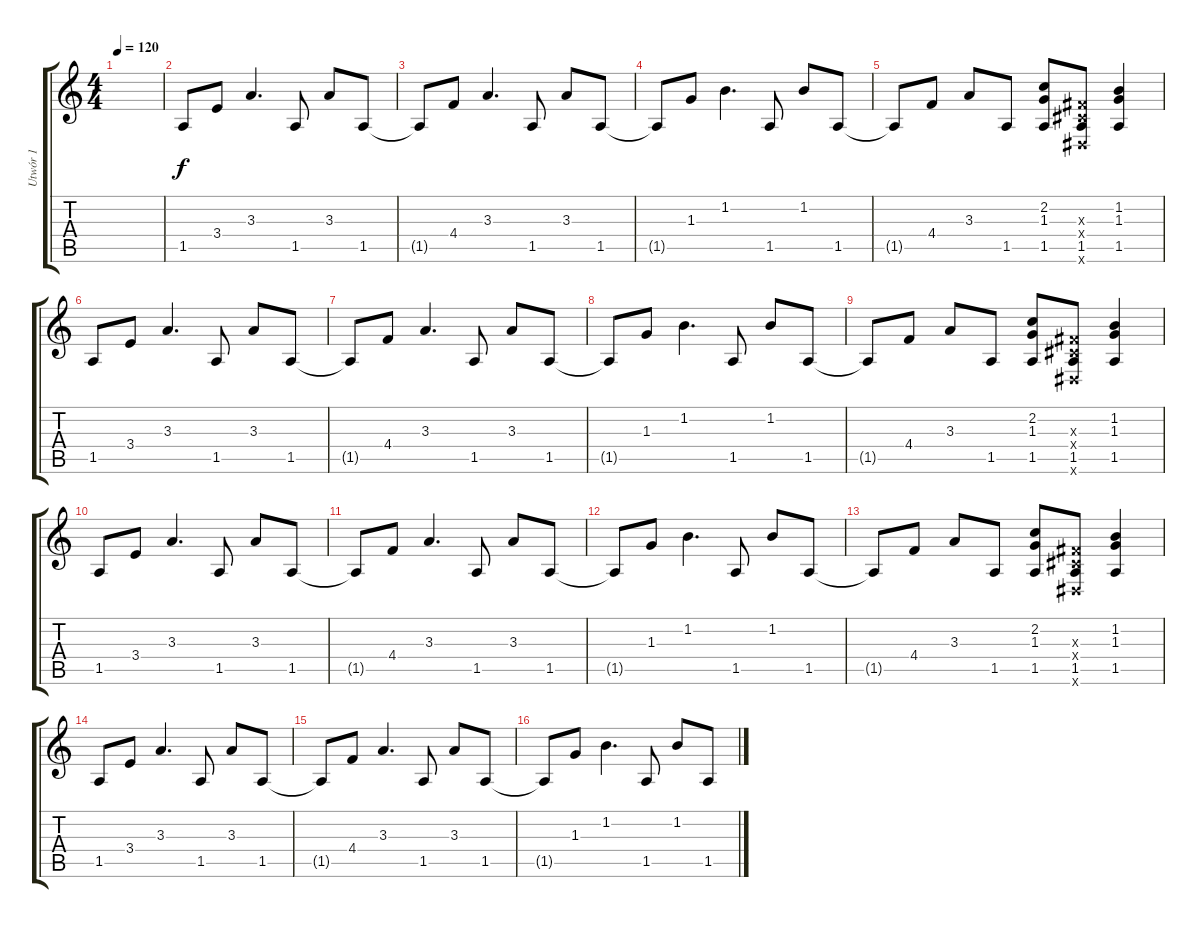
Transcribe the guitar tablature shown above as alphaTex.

\track ("Utwór 1" "Utwór 1") {instrument electricguitarclean}
\staff {score tabs}
\tuning (Eb4 Bb3 Gb3 Db3 Ab2 Eb2) {hide}
\ts (4 4)
\tempo 120
\clef g2
\ks c
|
1.5.8 3.4.8 3.3.4{d} 1.5.8 3.3.8 1.5.8 |
1.5{t}.8 4.4.8 3.3.4{d} 1.5.8 3.3.8 1.5.8 |
1.5{t}.8 1.3.8 1.2.4{d} 1.5.8 1.2.8 1.5.8 |
1.5{t}.8 4.4.8 3.3.8 1.5.8 (2.2 1.3 1.5).8 (0.3{x} 0.4{x} 1.5 0.6{x}).8 (1.2 1.3 1.5).4 |
1.5.8 3.4.8 3.3.4{d} 1.5.8 3.3.8 1.5.8 |
1.5{t}.8 4.4.8 3.3.4{d} 1.5.8 3.3.8 1.5.8 |
1.5{t}.8 1.3.8 1.2.4{d} 1.5.8 1.2.8 1.5.8 |
1.5{t}.8 4.4.8 3.3.8 1.5.8 (2.2 1.3 1.5).8 (0.3{x} 0.4{x} 1.5 0.6{x}).8 (1.2 1.3 1.5).4 |
1.5.8 3.4.8 3.3.4{d} 1.5.8 3.3.8 1.5.8 |
1.5{t}.8 4.4.8 3.3.4{d} 1.5.8 3.3.8 1.5.8 |
1.5{t}.8 1.3.8 1.2.4{d} 1.5.8 1.2.8 1.5.8 |
1.5{t}.8 4.4.8 3.3.8 1.5.8 (2.2 1.3 1.5).8 (0.3{x} 0.4{x} 1.5 0.6{x}).8 (1.2 1.3 1.5).4 |
1.5.8 3.4.8 3.3.4{d} 1.5.8 3.3.8 1.5.8 |
1.5{t}.8 4.4.8 3.3.4{d} 1.5.8 3.3.8 1.5.8 |
1.5{t}.8 1.3.8 1.2.4{d} 1.5.8 1.2.8 1.5.8
